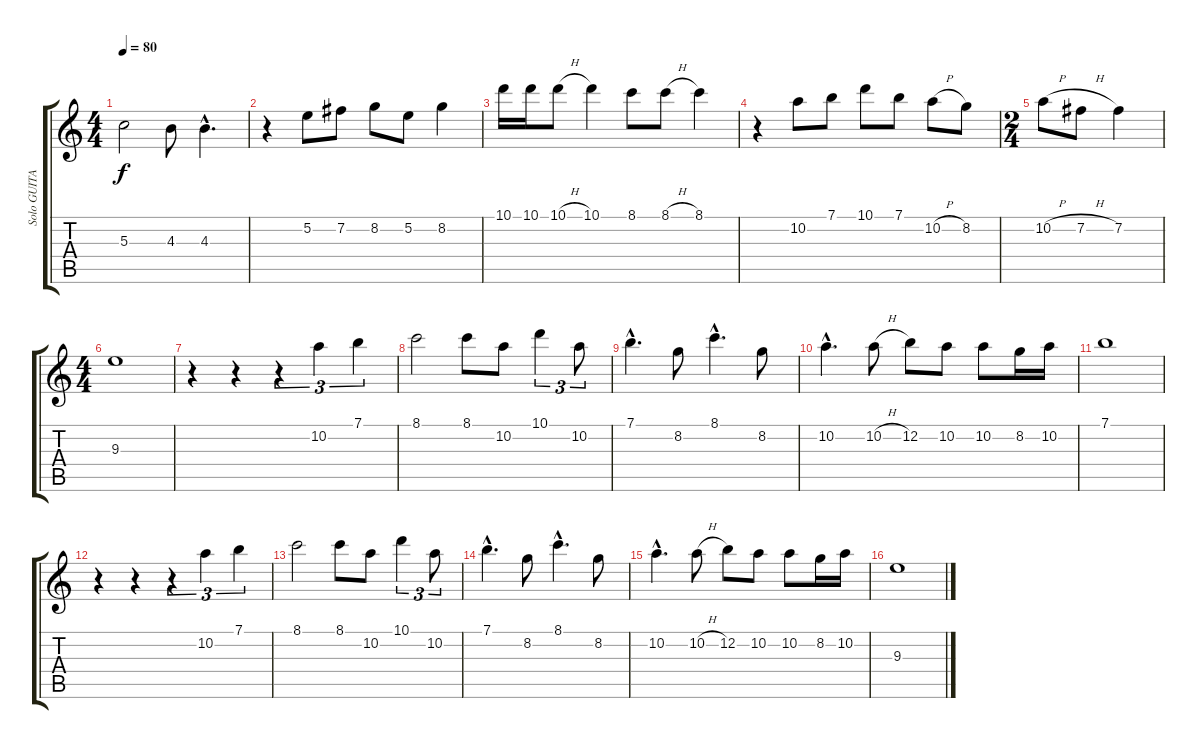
\track ("Solo GUITARE" "Solo GUITA") {instrument acousticguitarnylon}
\staff {score tabs}
\tuning (E4 B3 G3 D3 A2 E2) {hide}
\ts (4 4)
\tempo 80
\clef g2
\ks c
5.3.2{dy f} 4.3.8 4.3{hac}.4{d} |
r.4 5.2.8 7.2.8 8.2.8 5.2.8 8.2.4 |
10.1.16 10.1.16 10.1{h}.8 10.1.4 8.1.8 8.1{h}.8 8.1.4 |
r.4 10.2.8 7.1.8 10.1.8 7.1.8 10.2{h}.8 8.2.8 |
\ts (2 4)
10.2{h}.8 7.2{h}.8 7.2.4 |
\ts (4 4)
9.3.1 |
r.4 r.4 r.4{tu (3 2)} 10.2.4{tu (3 2)} 7.1.4{tu (3 2)} |
8.1.2 8.1.8 10.2.8 10.1.4{tu (3 2)} 10.2.8{tu (3 2)} |
7.1{hac}.4{d} 8.2.8 8.1{hac}.4{d} 8.2.8 |
10.2{hac}.4{d} 10.2{h}.8 12.2.8 10.2.8 10.2.8 8.2.16 10.2.16 |
7.1.1 |
r.4 r.4 r.4{tu (3 2)} 10.2.4{tu (3 2)} 7.1.4{tu (3 2)} |
8.1.2 8.1.8 10.2.8 10.1.4{tu (3 2)} 10.2.8{tu (3 2)} |
7.1{hac}.4{d} 8.2.8 8.1{hac}.4{d} 8.2.8 |
10.2{hac}.4{d} 10.2{h}.8 12.2.8 10.2.8 10.2.8 8.2.16 10.2.16 |
9.3.1
